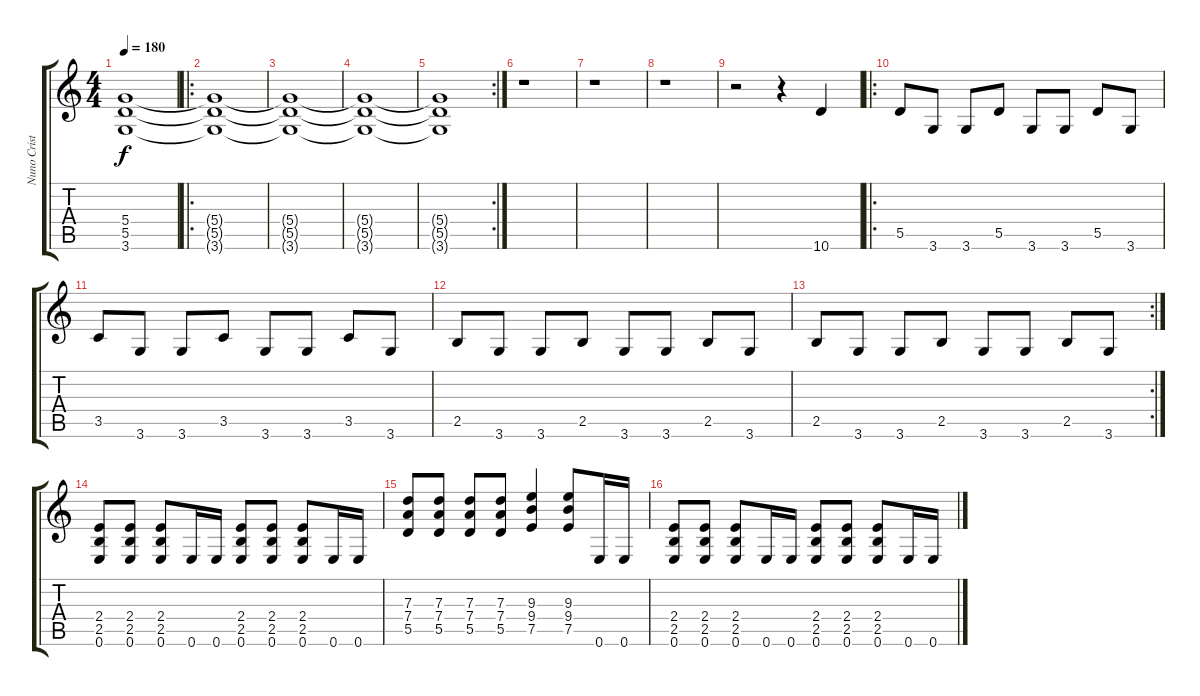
\track ("Nuno Cristóvão" "Nuno Crist") {instrument overdrivenguitar}
\staff {score tabs}
\tuning (E4 B3 G3 D3 A2 E2) {hide}
\ts (4 4)
\tempo 180
\clef g2
\ks c
(5.4{t} 5.5{t} 3.6{t}).1{dy f} |
\ro
(5.4{t} 5.5{t} 3.6{t}).1 |
(5.4{t} 5.5{t} 3.6{t}).1 |
(5.4{t} 5.5{t} 3.6{t}).1 |
\rc 2
(5.4{t} 5.5{t} 3.6{t}).1 |
r.1 |
r.1 |
r.1 |
r.2 r.4 10.6.4 |
\ro
5.5.8 3.6.8 3.6.8 5.5.8 3.6.8 3.6.8 5.5.8 3.6.8 |
3.5.8 3.6.8 3.6.8 3.5.8 3.6.8 3.6.8 3.5.8 3.6.8 |
2.5.8 3.6.8 3.6.8 2.5.8 3.6.8 3.6.8 2.5.8 3.6.8 |
\rc 2
2.5.8 3.6.8 3.6.8 2.5.8 3.6.8 3.6.8 2.5.8 3.6.8 |
(2.4 2.5 0.6).8 (2.4 2.5 0.6).8 (2.4 2.5 0.6).8 0.6.16 0.6.16 (2.4 2.5 0.6).8 (2.4 2.5 0.6).8 (2.4 2.5 0.6).8 0.6.16 0.6.16 |
(7.3 7.4 5.5).8 (7.3 7.4 5.5).8 (7.3 7.4 5.5).8 (7.3 7.4 5.5).8 (9.3 9.4 7.5).4 (9.3 9.4 7.5).8 0.6.16 0.6.16 |
(2.4 2.5 0.6).8 (2.4 2.5 0.6).8 (2.4 2.5 0.6).8 0.6.16 0.6.16 (2.4 2.5 0.6).8 (2.4 2.5 0.6).8 (2.4 2.5 0.6).8 0.6.16 0.6.16
